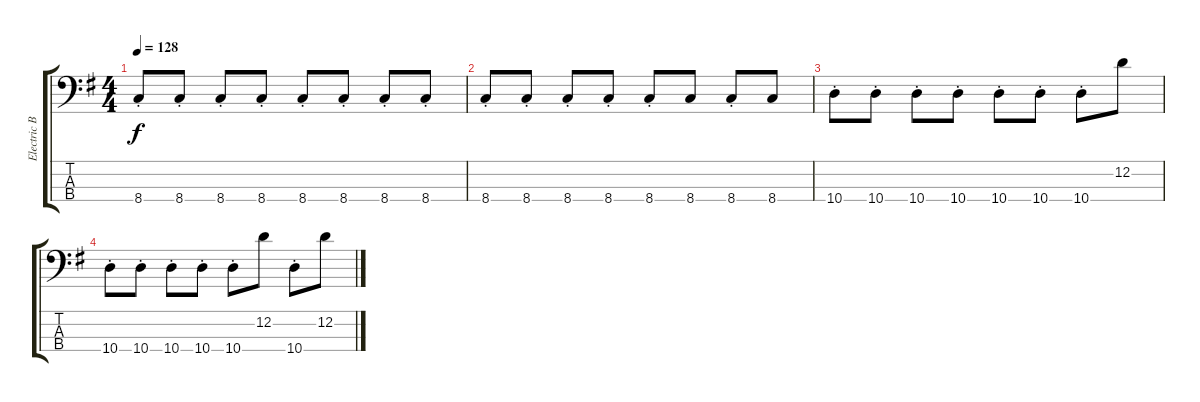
\track ("Electric Bass" "Electric B") {instrument electricbassfinger}
\staff {score tabs}
\tuning (G2 D2 A1 E1) {hide}
\ts (4 4)
\tempo 128
\clef f4
\ks g
8.4{st}.8{dy f} 8.4{st}.8 8.4{st}.8 8.4{st}.8 8.4{st}.8 8.4{st}.8 8.4{st}.8 8.4{st}.8 |
8.4{st}.8 8.4{st}.8 8.4{st}.8 8.4{st}.8 8.4{st}.8 8.4.8 8.4{st}.8 8.4.8 |
10.4{st}.8 10.4{st}.8 10.4{st}.8 10.4{st}.8 10.4{st}.8 10.4{st}.8 10.4{st}.8 12.2.8 |
10.4{st}.8 10.4{st}.8 10.4{st}.8 10.4{st}.8 10.4{st}.8 12.2.8 10.4{st}.8 12.2.8
